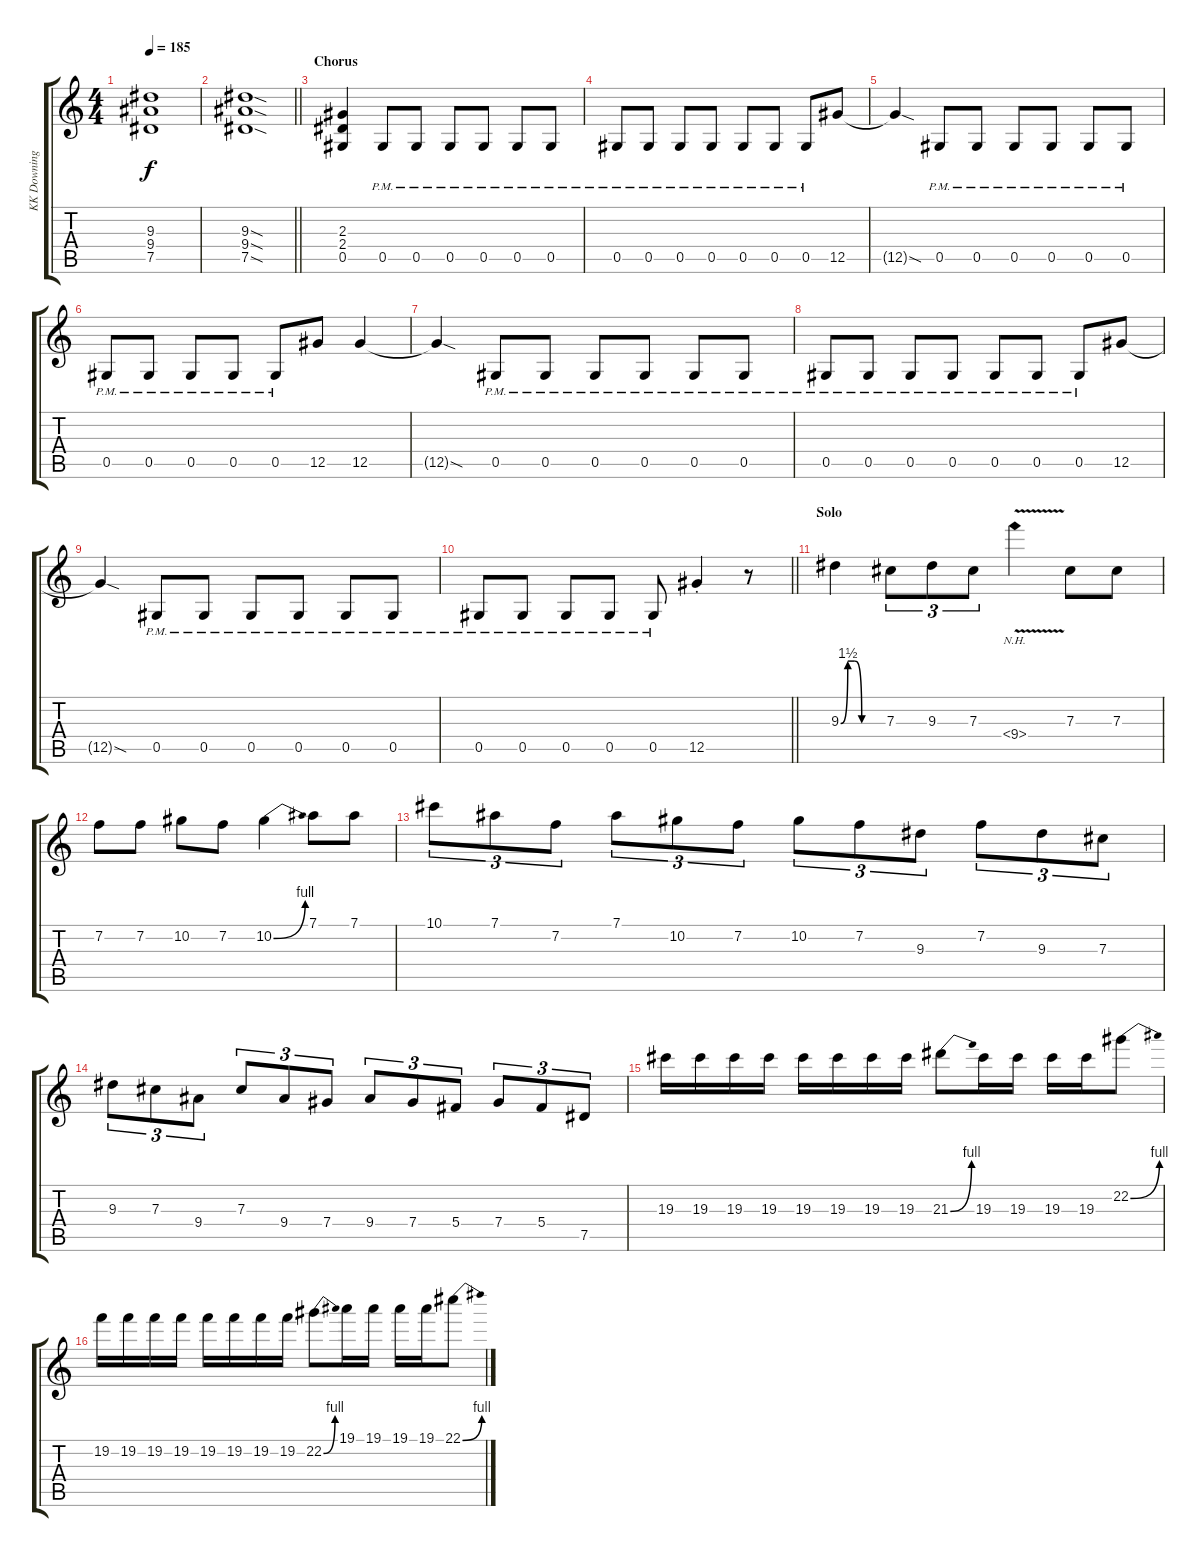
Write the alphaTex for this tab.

\track ("KK Downing" "KK Downing") {instrument distortionguitar}
\staff {score tabs}
\tuning (Eb4 Bb3 Gb3 Db3 Ab2 Eb2) {hide}
\ts (4 4)
\tempo 185
\clef g2
\ks c
(9.3 9.4 7.5).1{dy f} |
\barLineRight lightlight
(9.3{sod} 9.4{sod} 7.5{sod}).1 |
\section ("" "Chorus")
(2.3 2.4 0.5).4 0.5{pm}.8 0.5{pm}.8 0.5{pm}.8 0.5{pm}.8 0.5{pm}.8 0.5{pm}.8 |
0.5{pm}.8 0.5{pm}.8 0.5{pm}.8 0.5{pm}.8 0.5{pm}.8 0.5{pm}.8 0.5{pm}.8 12.5.8 |
12.5{sod t}.4 0.5{pm}.8 0.5{pm}.8 0.5{pm}.8 0.5{pm}.8 0.5{pm}.8 0.5{pm}.8 |
0.5{pm}.8 0.5{pm}.8 0.5{pm}.8 0.5{pm}.8 0.5{pm}.8 12.5.8 12.5.4 |
12.5{sod t}.4 0.5{pm}.8 0.5{pm}.8 0.5{pm}.8 0.5{pm}.8 0.5{pm}.8 0.5{pm}.8 |
0.5{pm}.8 0.5{pm}.8 0.5{pm}.8 0.5{pm}.8 0.5{pm}.8 0.5{pm}.8 0.5{pm}.8 12.5.8 |
12.5{sod t}.4 0.5{pm}.8 0.5{pm}.8 0.5{pm}.8 0.5{pm}.8 0.5{pm}.8 0.5{pm}.8 |
\barLineRight lightlight
0.5{pm}.8 0.5{pm}.8 0.5{pm}.8 0.5{pm}.8 0.5{pm}.8 12.5{st}.4 r.8 |
\section ("" "Solo")
9.3{be (custom 0 0 10 6 20 6 30 0 60 0)}.4 7.3.8{tu (3 2)} 9.3.8{tu (3 2)} 7.3.8{tu (3 2)} 9.4{nh v}.4 7.3.8 7.3.8 |
7.2.8 7.2.8 10.2.8 7.2.8 10.2{be (bend 0 0 60 4)}.4 7.1.8 7.1.8 |
10.1.8{tu (3 2)} 7.1.8{tu (3 2)} 7.2.8{tu (3 2)} 7.1.8{tu (3 2)} 10.2.8{tu (3 2)} 7.2.8{tu (3 2)} 10.2.8{tu (3 2)} 7.2.8{tu (3 2)} 9.3.8{tu (3 2)} 7.2.8{tu (3 2)} 9.3.8{tu (3 2)} 7.3.8{tu (3 2)} |
9.3.8{tu (3 2)} 7.3.8{tu (3 2)} 9.4.8{tu (3 2)} 7.3.8{tu (3 2)} 9.4.8{tu (3 2)} 7.4.8{tu (3 2)} 9.4.8{tu (3 2)} 7.4.8{tu (3 2)} 5.4.8{tu (3 2)} 7.4.8{tu (3 2)} 5.4.8{tu (3 2)} 7.5.8{tu (3 2)} |
19.3.16 19.3.16 19.3.16 19.3.16 19.3.16 19.3.16 19.3.16 19.3.16 21.3{be (bend 0 0 60 4)}.8 19.3.16 19.3.16 19.3.16 19.3.16 22.2{be (bend 0 0 60 4)}.8 |
19.2.16 19.2.16 19.2.16 19.2.16 19.2.16 19.2.16 19.2.16 19.2.16 22.2{be (bend 0 0 60 4)}.8 19.1.16 19.1.16 19.1.16 19.1.16 22.1{be (bend 0 0 60 4)}.8
